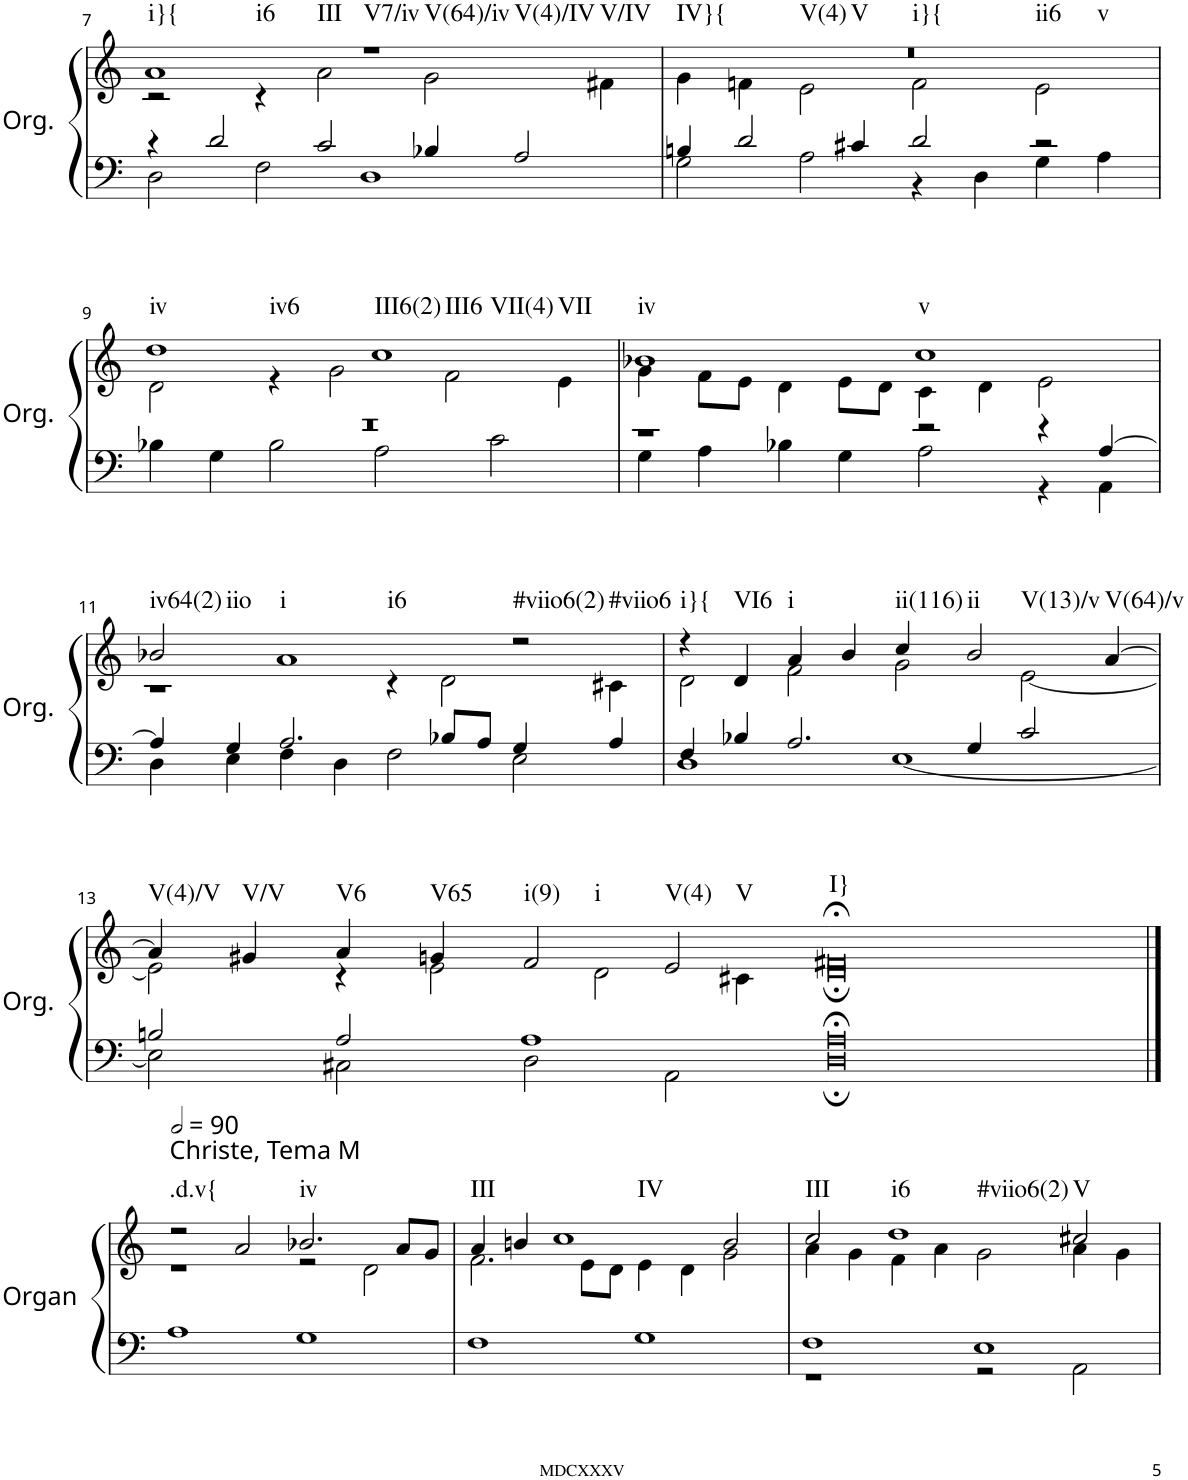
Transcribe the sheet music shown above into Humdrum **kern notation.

**kern	**kern	**harte	**kern
*part2	*part2	*part2	*part1
*staff3	*staff2	*	*staff1
*I"Organ	*	*	*I"Voice
*I'Org.	*	*	*I'Vo.
!!LO:PB:g=z
*clefF4	*clefG2	*	*clefGv2
*k[]	*k[]	*	*k[]
*M4/2	*M4/2	*	*M4/2
=7	=7	=7	=7
*^	*^	*	*
!	!	!	!	!LO:H:n=1:kt=i}{	!
!	!	!	!	!LO:H:n=2:kt=i6	!
!	!	!	!	!LO:H:n=3:kt=III	!
4r	2D\	1a	2r	N N N	0r
2d/	.	.	.	.	.
.	2F\	.	4r	.	.
2c/	.	.	2a\	.	.
!	!	!	!	!LO:H:n=1:kt=V7/iv	!
!	!	!	!	!LO:H:n=2:kt=V(64)/iv	!
!	!	!	!	!LO:H:n=3:kt=V(4)/IV	!
!	!	!	!	!LO:H:n=4:kt=V/IV	!
.	1D	1r	.	N N N N	.
4B-X/	.	.	2g\	.	.
2A/	.	.	.	.	.
.	.	.	4f#X\	.	.
=8	=8	=8	=8	=8	=8
!	!	!	!	!LO:H:n=1:kt=IV}{	!
!	!	!	!	!LO:H:n=2:kt=V(4)	!
!	!	!	!	!LO:H:n=3:kt=V	!
!	!	!	!	!LO:H:n=4:kt=i}{	!
!	!	!	!	!LO:H:n=5:kt=ii6	!
!	!	!	!	!LO:H:n=6:kt=v	!
4Bn/	2G\	0r	4g\	N N N N N N	0r
2d/	.	.	4fn\	.	.
.	2A\	.	2e\	.	.
4c#X/	.	.	.	.	.
2d/	4r	.	2f\	.	.
.	4D\	.	.	.	.
2r	4G\	.	2e\	.	.
.	4A\	.	.	.	.
!!LO:LB:g=z
=9	=9	=9	=9	=9	=9
!	!	!	!	!LO:H:n=1:kt=iv	!
!	!	!	!	!LO:H:n=2:kt=iv6	!
0r	4B-X\	1dd	2d\	N N	0r
.	4G\	.	.	.	.
.	2B-\	.	4r	.	.
.	.	.	2g\	.	.
!	!	!	!	!LO:H:n=1:kt=III6(2)	!
!	!	!	!	!LO:H:n=2:kt=III6	!
!	!	!	!	!LO:H:n=3:kt=VII(4)	!
!	!	!	!	!LO:H:n=4:kt=VII	!
.	2A\	1cc	.	N N N N	.
.	.	.	2f\	.	.
.	2c\	.	.	.	.
.	.	.	4e\	.	.
=10	=10	=10	=10	=10	=10
!	!	!	!	!LO:H:kt=iv	!
1r	4G\	1b-X	4g\	N	0r
.	4A\	.	8f\L	.	.
.	.	.	8e\J	.	.
.	4B-X\	.	4d\	.	.
.	4G\	.	8e\L	.	.
.	.	.	8d\J	.	.
!	!	!	!	!LO:H:kt=v	!
2r	2A\	1cc	4c\	N	.
.	.	.	4d\	.	.
4r	4r	.	2e\	.	.
[4A/	4AA\	.	.	.	.
!!LO:LB:g=z
=11	=11	=11	=11	=11	=11
!	!	!	!	!LO:H:n=1:kt=iv64(2)	!
!	!	!	!	!LO:H:n=2:kt=iio	!
4A/]	4D\	2b-X/	1r	N N	0r
4G/	4E\	.	.	.	.
!	!	!	!	!LO:H:n=1:kt=i	!
!	!	!	!	!LO:H:n=2:kt=i6	!
2.A/	4F\	1a	.	N N	.
.	4D\	.	.	.	.
.	2F\	.	4r	.	.
8B-X/L	.	.	2d\	.	.
8A/J	.	.	.	.	.
!	!	!	!	!LO:H:n=1:kt=#viio6(2)	!
!	!	!	!	!LO:H:n=2:kt=#viio6	!
4G/	2E\	2r	.	N N	.
4A/	.	.	4c#X\	.	.
=12	=12	=12	=12	=12	=12
!	!	!	!	!LO:H:kt=i}{	!
4F/	1D	4r	2d\	N	0r
!	!	!	!	!LO:H:kt=VI6	!
4B-X/	.	4d/	.	N	.
!	!	!	!	!LO:H:kt=i	!
2.A/	.	4a/	2f\	N	.
.	.	4b/	.	.	.
!	!	!	!	!LO:H:kt=ii(116)	!
.	[1E	4cc/	2g\	N	.
!	!	!	!	!LO:H:n=1:kt=ii	!
!	!	!	!	!LO:H:n=2:kt=V(13)/v	!
4G/	.	2b/	.	N N	.
2c/	.	.	[2e\	.	.
!	!	!	!	!LO:H:kt=V(64)/v	!
.	.	[4a/	.	N	.
!!LO:LB:g=z
=13	=13	=13	=13	=13	=13
!	!	!	!	!LO:H:kt=V(4)/V	!
2Bn/	2E\]	4a/]	2e\]	N	0r
!	!	!	!	!LO:H:kt=V/V	!
.	.	4g#X/	.	N	.
!	!	!	!	!LO:H:kt=V6	!
2A/	2C#X\	4a/	4r	N	.
!	!	!	!	!LO:H:kt=V65	!
.	.	4gn/	2e\	N	.
!	!	!	!	!LO:H:n=1:kt=i(9)	!
!	!	!	!	!LO:H:n=2:kt=i	!
1A	2D\	2f/	.	N N	.
.	.	.	2d\	.	.
!	!	!	!	!LO:H:n=1:kt=V(4)	!
!	!	!	!	!LO:H:n=2:kt=V	!
.	2AA\	2e/	.	N N	.
.	.	.	4c#X\	.	.
=14-	=14-	=14-	=14-	=14-	=14-
!	!	!	!	!LO:H:kt=I}	!
0A;<	0D;	0f#X;<	0d;	N	0r;<
*v	*v	*	*	*	*
!!LO:LB:g=z
==1	==1	==1	==1	==1
*	*	*	*	*MM180
*^	*	*	*	*
!	!	!LO:TX:a:t=Christe, Tema M	!	!LO:H:kt=.d.v{	!
*v	*v	*	*	*	*
1A	2r	1r	N	0r
.	2a/	.	.	.
!	!	!	!LO:H:kt=iv	!
1G	2.b-X/	2r	N	.
.	.	2d\	.	.
.	8a/L	.	.	.
.	8g/J	.	.	.
=2	=2	=2	=2	=2
!	!	!	!LO:H:kt=III	!
1F	4a/	2.f\	N	0r
.	4bn/	.	.	.
!	!	!	!LO:H:kt=IV	!
.	1cc	.	N	.
.	.	8e\L	.	.
.	.	8d\J	.	.
1G	.	4e\	.	.
.	.	4d\	.	.
.	2b/	2g\	.	.
=3	=3	=3	=3	=3
*^	*	*	*	*
!	!	!	!	!LO:H:kt=III	!
1F	1r	2cc/	4a\	N	0r
.	.	.	4g\	.	.
!	!	!	!	!LO:H:n=1:kt=i6	!
!	!	!	!	!LO:H:n=2:kt=#viio6(2)	!
.	.	1dd	4f\	N N	.
.	.	.	4a\	.	.
1E	2r	.	2g\	.	.
!	!	!	!	!LO:H:kt=V	!
.	2AA\	2cc#X/	4a\	N	.
.	.	.	4g\	.	.
*v	*v	*	*	*	*
*	*v	*v	*	*
=	=	=	=
*-	*-	*-	*-
